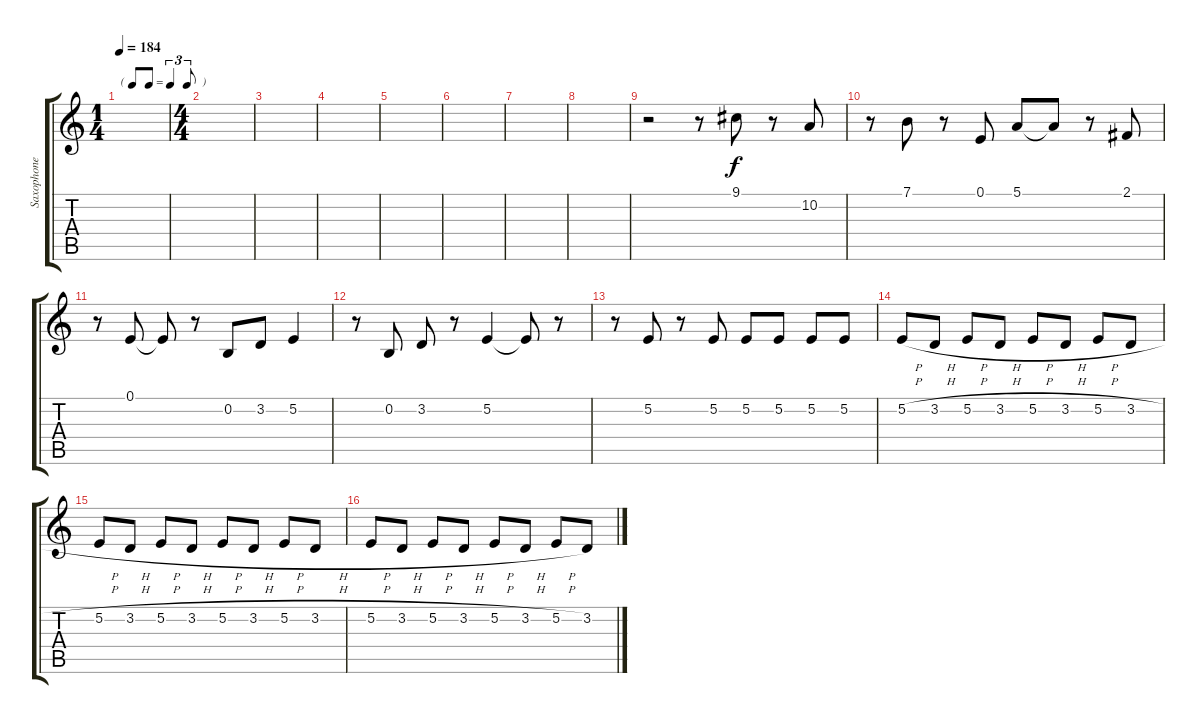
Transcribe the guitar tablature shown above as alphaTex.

\track ("Saxophone" "Saxophone") {instrument altosax}
\staff {score tabs}
\tuning (E4 B3 G3 D3 A2 E2) {hide}
\ts (1 4)
\tf triplet8th
\tempo 184
\clef g2
\ks c
|
\ts (4 4)
|
|
|
|
|
|
|
r.2 r.8 9.1.8 r.8 10.2.8 |
r.8 7.1.8 r.8 0.1.8 5.1.8 5.1{t}.8 r.8 2.1.8 |
r.8 0.1.8 0.1{t}.8 r.8 0.2.8 3.2.8 5.2.4 |
r.8 0.2.8 3.2.8 r.8 5.2.4 5.2{t}.8 r.8 |
r.8 5.2.8 r.8 5.2.8 5.2.8 5.2.8 5.2.8 5.2.8 |
5.2{h}.8 3.2{h}.8 5.2{h}.8{volume 5} 3.2{h}.8 5.2{h}.8 3.2{h}.8 5.2{h}.8 3.2{h}.8 |
5.2{h}.8 3.2{h}.8 5.2{h}.8 3.2{h}.8 5.2{h}.8 3.2{h}.8 5.2{h}.8 3.2{h}.8 |
5.2{h}.8{volume 0} 3.2{h}.8 5.2{h}.8 3.2{h}.8 5.2{h}.8 3.2{h}.8 5.2{h}.8 3.2.8
